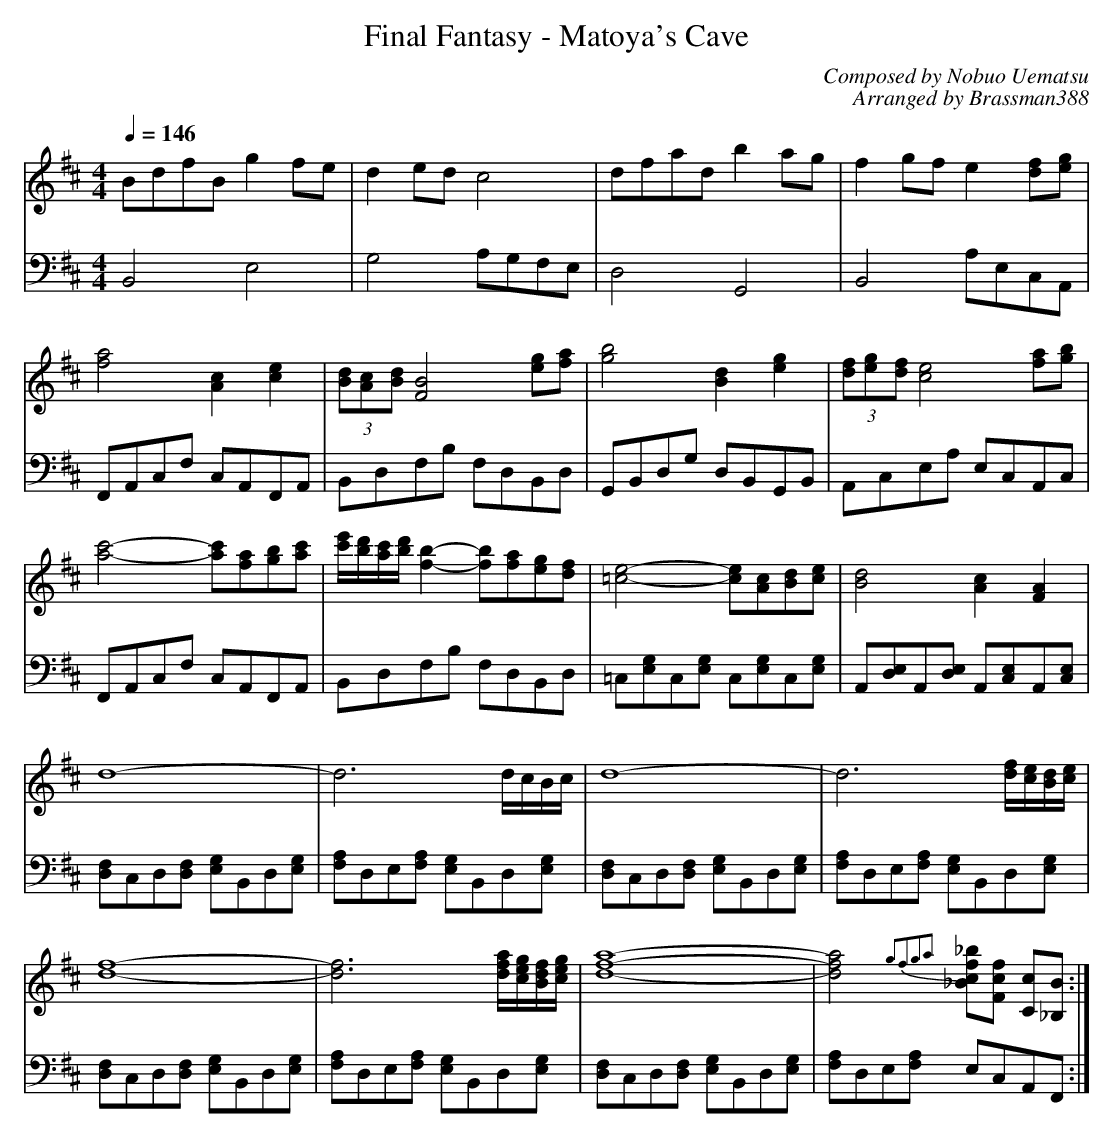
X:1
T:Final Fantasy - Matoya's Cave
C:Composed by Nobuo Uematsu
C:Arranged by Brassman388
M:4/4
Q:1/4=146
L:1/8
V:T treble
V:B bass
K:D
[V:T] BdfB             g2 fe              | d2                        ed                       c4               | dfad              b2 ag             | f2                 gf                   e2 [df][eg]               |
[V:B] B,,4             E,4                | G,4                       A,G,F,E,                                  | D,4               G,,4              | B,,4               A,E,C,A,,                                      |
[V:T] [fa]4            [Ac]2 [ce]2        | (3[Bd][Ac][Bd]            [FB]4                    [eg][fa]         | [gb]4             [Bd]2 [eg]2       | (3[df][eg][df]     [ce]4                [fa][gb]                  |
[V:B] F,,A,,C,F,       C,A,,F,,A,,        | B,,D,F,B,                 F,D,B,,D,                                 | G,,B,,D,G,        D,B,,G,,B,,       | A,,C,E,A,          E,C,A,,C,                                      |
[V:T] [ac']4-          [ac'][fa][gb][ac'] | [c'e']/[bd']/[ac']/[bd']/ [fb]2-                   [fb][fa][eg][df] | [=ce]4-           [ce][Ac][Bd][ce]  | [Bd]4              [Ac]2                [FA]2                     |
[V:B] F,,A,,C,F,       C,A,,F,,A,,        | B,,D,F,B,                 F,D,B,,D,                                 | =C,[E,G,]C,[E,G,] C,[E,G,]C,[E,G,]  | A,,[D,E,]A,,[D,E,] A,,[C,E,]A,,[C,E,]                             |
[V:T] d8-                                 | d6                        d/c/B/c/                                  | d8-                                 | d6                 [df]/[ce]/[Bd]/[ce]/                           |
[V:B] [D,F,]C,D,[D,F,] [E,G,]B,,D,[E,G,]  | [F,A,]D,E,[F,A,]          [E,G,]B,,D,[E,G,]                         | [D,F,]C,D,[D,F,]  [E,G,]B,,D,[E,G,] | [F,A,]D,E,[F,A,]   [E,G,]B,,D,[E,G,]                              |
[V:T] [df]8-                              | [df]6                     [dfa]/[ceg]/[Bdf]/[ceg]/                  | [dfa]8-                             | [dfa]4             {g2f2g2a2}           [_Bcf_b][Fcf] [Cc][_B,B] :|
[V:B] [D,F,]C,D,[D,F,] [E,G,]B,,D,[E,G,]  | [F,A,]D,E,[F,A,]          [E,G,]B,,D,[E,G,]                         | [D,F,]C,D,[D,F,]  [E,G,]B,,D,[E,G,] | [F,A,]D,E,[F,A,]   E,C,A,,F,,                                    :|
